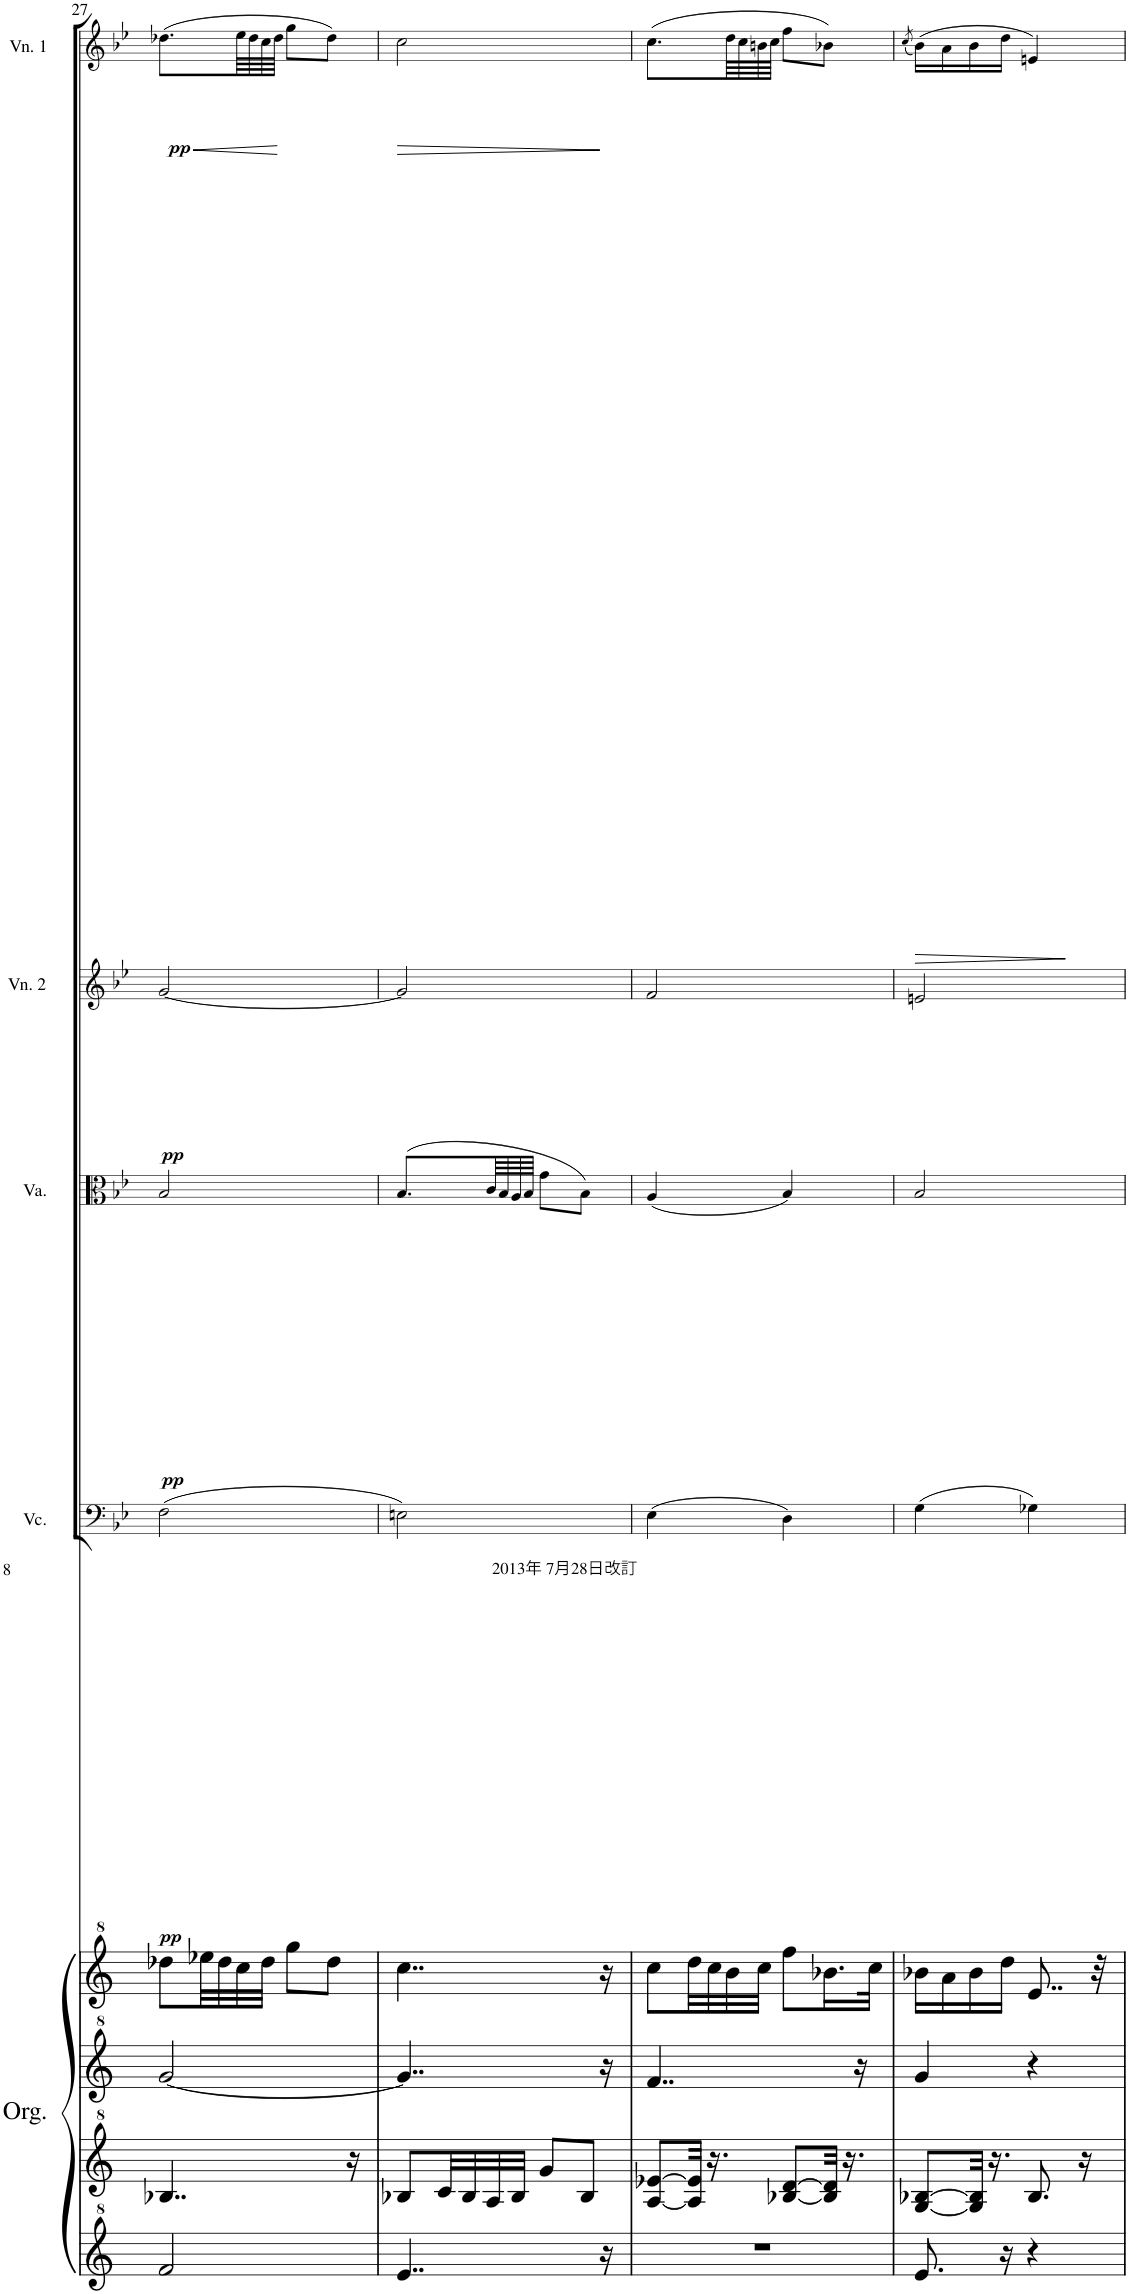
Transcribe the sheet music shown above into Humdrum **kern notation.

**kern	**kern	**kern	**kern	**kern	**dynam	**kern	**dynam	**kern	**dynam	**kern	**dynam
*part5	*part5	*part5	*part5	*part4	*part4	*part3	*part3	*part2	*part2	*part1	*part1
*staff8	*staff7	*staff6	*staff5	*staff4	*staff4	*staff3	*staff3	*staff2	*staff2	*staff1	*staff1
*I"Organetta      with  25 stops	*	*	*	*I"Violoncello	*	*I"Viola	*	*I"Violin 2	*	*I"Violin 1	*
*I'Org.	*	*	*	*I'Vc.	*	*I'Va.	*	*I'Vn. 2	*	*I'Vn. 1	*
!!LO:PB:g=z
*clefG^2	*clefG^2	*clefG^2	*clefG^2	*clefF4	*	*clefC3	*	*clefG2	*	*clefG2	*
*k[]	*k[]	*k[]	*k[]	*k[b-e-]	*	*k[b-e-]	*	*k[b-e-]	*	*k[b-e-]	*
*M2/4	*M2/4	*M2/4	*M2/4	*M2/4	*	*M2/4	*	*M2/4	*	*M2/4	*
=27	=27	=27	=27	=27	=27	=27	=27	=27	=27	=27	=27
!	!	!	!	!	!LO:DY:b	!	!LO:DY:b	!	!LO:DY:b	!	!LO:HP:b
!	!	!	!	!	!	!	!	!	!	!	!LO:DY:n=1:b
2ff/	4..b-X/	[2gg/	8ddd-X\L	(2F\	pp	2B-/	pp	[2g/	pp	(8.dd-X\L	< pp
.	.	.	32eee-X\LL	.	.	.	.	.	.	.	.
.	.	.	32ddd-\	.	.	.	.	.	.	.	.
.	.	.	32ccc\	.	.	.	.	.	.	64ee-\LLL	.
.	.	.	.	.	.	.	.	.	.	64dd-\	.
.	.	.	32ddd-\JJJ	.	.	.	.	.	.	64cc\	.
.	.	.	.	.	.	.	.	.	.	64dd-\JJJJ	.
.	.	.	8ggg\L	.	.	.	.	.	.	8gg\L	.
.	.	.	8ddd-\J	.	.	.	.	.	.	8dd-\J)	.
.	16r	.	.	.	.	.	.	.	.	.	.
.	.	.	.	.	.	.	.	.	.	.	[
=28	=28	=28	=28	=28	=28	=28	=28	=28	=28	=28	=28
!	!	!	!	!	!	!	!	!	!	!	!LO:HP:b
4..ee/	8b-X/L	4..gg/]	4..ccc\	2En\)	.	(8.B-/L	.	2g/]	.	2cc\	>
.	32cc/LL	.	.	.	.	.	.	.	.	.	.
.	32b-/	.	.	.	.	.	.	.	.	.	.
.	32a/	.	.	.	.	64c/LLL	.	.	.	.	.
.	.	.	.	.	.	64B-/	.	.	.	.	.
.	32b-/JJJ	.	.	.	.	64A/	.	.	.	.	.
.	.	.	.	.	.	64B-/JJJJ	.	.	.	.	.
.	8gg/L	.	.	.	.	8g\L	.	.	.	.	.
.	8b-/J	.	.	.	.	8B-\J)	.	.	.	.	.
16r	.	16r	16r	.	.	.	.	.	.	.	.
.	.	.	.	.	.	.	.	.	.	.	]
=29	=29	=29	=29	=29	=29	=29	=29	=29	=29	=29	=29
2r	[8a/ [8ee-X/L	4..ff/	8ccc\L	(4E-\	.	(4A/	.	2f/	.	(8.cc\L	.
.	32a/] 32ee-/]Jkk	.	32ddd\LL	.	.	.	.	.	.	.	.
.	16.r	.	32ccc\	.	.	.	.	.	.	.	.
.	.	.	32bb\	.	.	.	.	.	.	64dd\LLL	.
.	.	.	.	.	.	.	.	.	.	64cc\	.
.	.	.	32ccc\JJJ	.	.	.	.	.	.	64bn\	.
.	.	.	.	.	.	.	.	.	.	64cc\JJJJ	.
.	[8b-X/ [8dd/L	.	8fff\L	4D\)	.	4B-/)	.	.	.	8ff\L	.
.	32b-/] 32dd/]Jkk	.	16.bb-X\L	.	.	.	.	.	.	8b-X\J)	.
.	16.r	.	.	.	.	.	.	.	.	.	.
.	.	16r	.	.	.	.	.	.	.	.	.
.	.	.	32ccc\JJk	.	.	.	.	.	.	.	.
=30	=30	=30	=30	=30	=30	=30	=30	=30	=30	=30	=30
.	.	.	.	.	.	.	.	.	.	(8qcc/	.
8.ee/	[8g/ [8b-X/L	4gg/	16bb-X\LL	(4G\	.	2B-/	.	2en/	.	(16b-\LL)	.
.	.	.	16aa\	.	.	.	.	.	.	16a\	.
.	32g/] 32b-/]Jkk	.	16bb-\	.	.	.	.	.	.	16b-\	.
.	16.r	.	.	.	.	.	.	.	.	.	.
16r	.	.	16ddd\JJ	.	.	.	.	.	.	16dd\JJ	.
4r	8.b-/	4r	8..ee/	4G-X\)	.	.	.	.	.	4en/)	.
.	16r	.	.	.	.	.	.	.	.	.	.
.	.	.	32r	.	.	.	.	.	.	.	.
=	=	=	=	=	=	=	=	=	=	=	=
*-	*-	*-	*-	*-	*-	*-	*-	*-	*-	*-	*-
